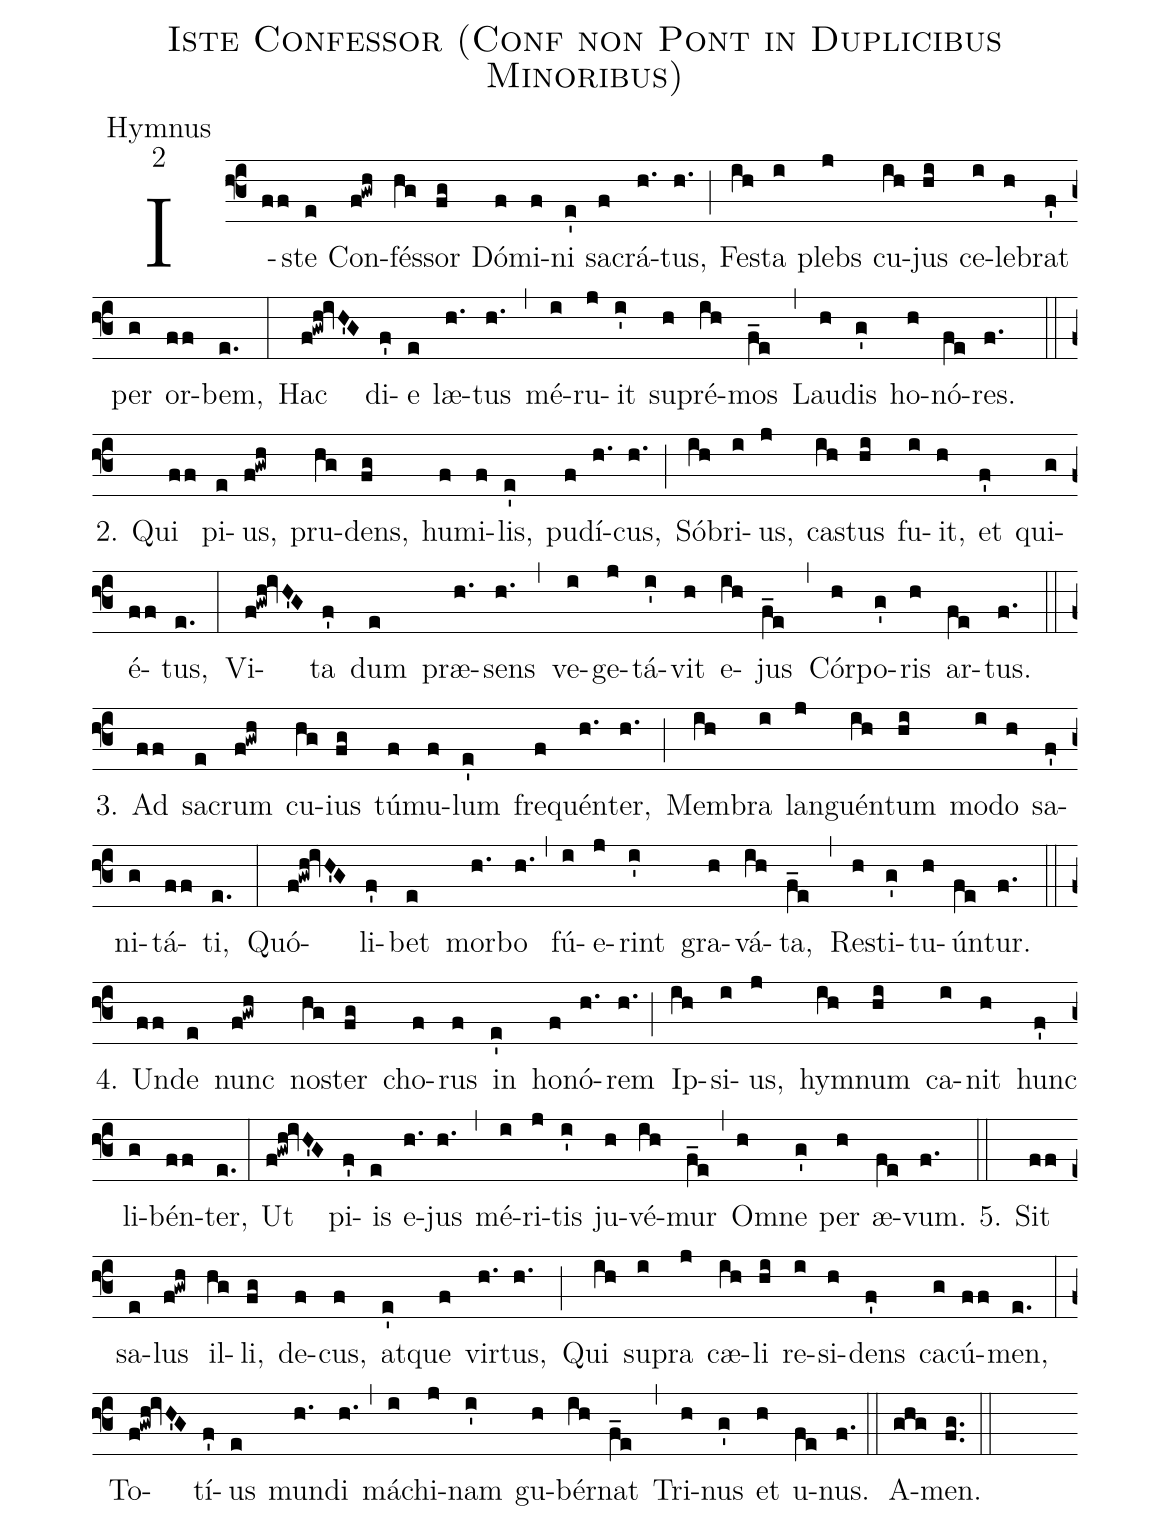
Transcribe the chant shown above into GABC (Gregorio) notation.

name:Iste Confessor (Conf non Pont in Duplicibus Minoribus);
office-part:Hymnus;
mode:2;
%%
(f3)I-(ff)ste(e) Con(f!gwh)fés(hg)sor(fg) Dó(f)mi(f)ni(e') sa(f)crá(h.)tus,(h.) (;)
Fes(ih)ta(i) plebs(j) cu(ih)jus(hi) ce(i)le(h)brat(f') per(g) or(ff)bem,(e.) (:)
Hac(f!gwh!ivH'G) di(f')e(e) læ(h.)tus(h.) (,) mé(i)ru(j)it(i') su(h)pré(ih)mos(f_e) (,)
Lau(h)dis(g') ho(h)nó(fe)res.(f.) (::)

2. Qui(ff) pi(e)us,(f!gwh) pru(hg)dens,(fg) hu(f)mi(f)lis,(e') pu(f)dí(h.)cus,(h.) (;)
Só(ih)bri(i)us,(j) cas(ih)tus(hi) fu(i)it,(h) et(f') qui(g)é(ff)tus,(e.) (:)
Vi(f!gwh!ivH'G)ta(f') dum(e) præ(h.)sens(h.) (,) ve(i)ge(j)tá(i')vit(h) e(ih)jus(f_e) (,)
Cór(h)po(g')ris(h) ar(fe)tus.(f.) (::)

3. Ad(ff) sa(e)crum(f!gwh) cu(hg)ius(fg) tú(f)mu(f)lum(e') fre(f)quén(h.)ter,(h.) (;)
Mem(ih)bra(i) lan(j)guén(ih)tum(hi) mo(i)do(h) sa(f')ni(g)tá(ff)ti,(e.) (:)
Quó(f!gwh!ivH'G)li(f')bet(e) mor(h.)bo(h.) (,) fú(i)e(j)rint(i') gra(h)vá(ih)ta,(f_e) (,)
Re(h)sti(g')tu(h)ún(fe)tur.(f.) (::)

4. Un(ff)de(e) nunc(f!gwh) nos(hg)ter(fg) cho(f)rus(f) in(e') ho(f)nó(h.)rem(h.) (;)
Ip(ih)si(i)us,(j) hym(ih)num(hi) ca(i)nit(h) hunc(f') li(g)bén(ff)ter,(e.) (:)
Ut(f!gwh!ivH'G) pi(f')is(e) e(h.)jus(h.) (,) mé(i)ri(j)tis(i') ju(h)vé(ih)mur(f_e) (,)
Om(h)ne(g') per(h) æ(fe)vum.(f.) (::)

5. Sit(ff) sa(e)lus(f!gwh) il(hg)li,(fg) de(f)cus,(f) at(e')que(f) vir(h.)tus,(h.) (;)
Qui(ih) su(i)pra(j) cæ(ih)li(hi) re(i)si(h)dens(f') ca(g)cú(ff)men,(e.) (:)
To(f!gwh!ivH'G)tí(f')us(e) mun(h.)di(h.) (,) má(i)chi(j)nam(i') gu(h)bér(ih)nat(f_e) (,)
Tri(h)nus(g') et(h) u(fe)nus.(f.) (::)
A(ghg)men.(fg..) (::)
